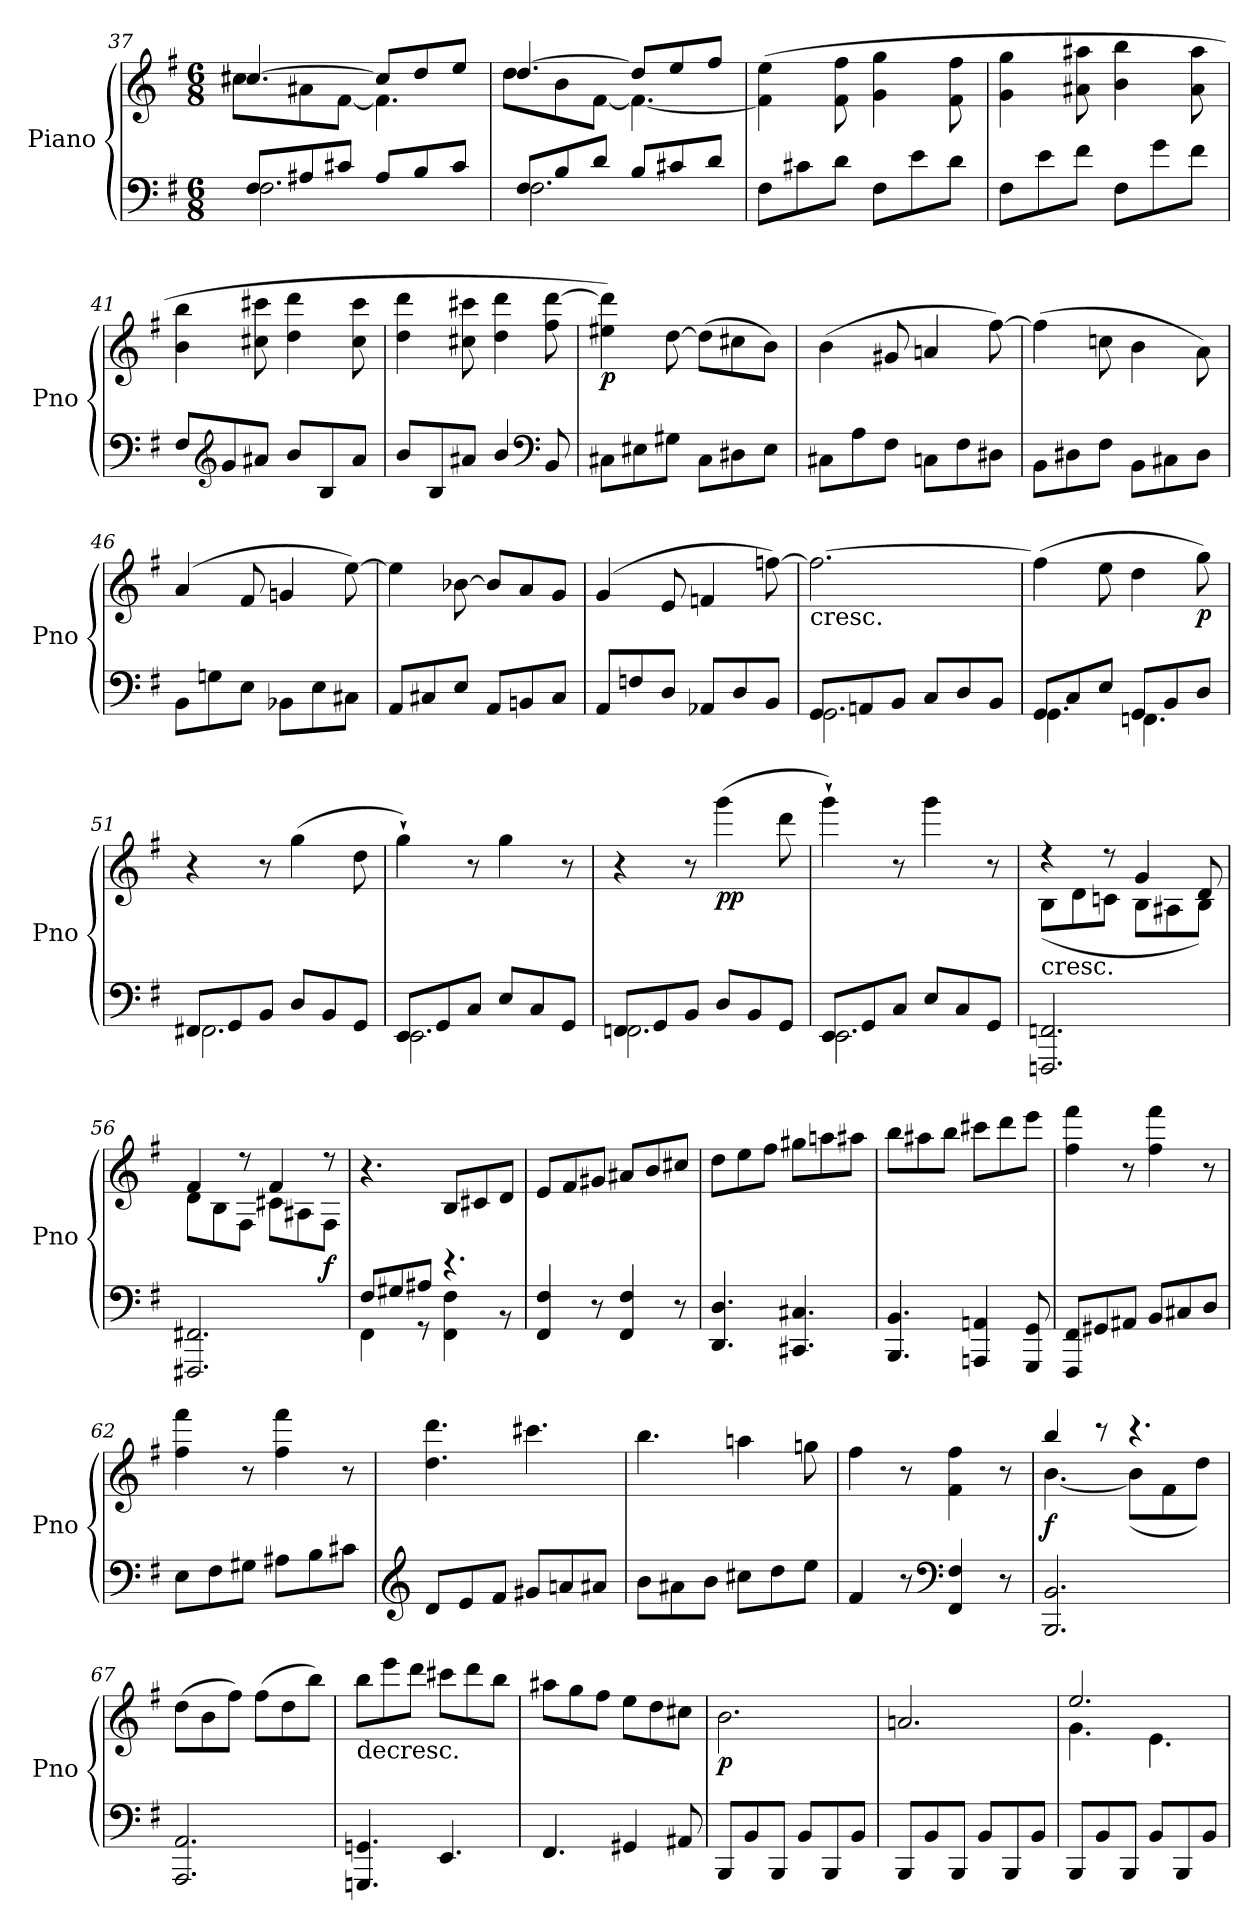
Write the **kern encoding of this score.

**kern	**kern	**dynam
*part1	*part1	*part1
*staff2	*staff1	*staff1/2
*I"Piano	*	*
*I'Pno	*	*
*clefF4	*clefG2	*
*k[f#]	*k[f#]	*
*e:	*e:	*
*M6/8	*M6/8	*
=37	=37	=37
*^	*^	*
8F#/L	2.F#\	[4.cc#X/	8cc#\L	.
8A#X/	.	.	8a#X\	.
8c#X/J	.	.	[8f#\J	.
8A#/L	.	8cc#/L]	4.f#\]	.
8B/	.	8dd/	.	.
8c#/J	.	8ee/J	.	.
=38	=38	=38	=38	=38
8F#/L	2.F#\	[4.dd/	8dd\L	.
8B/	.	.	8b\	.
8d/J	.	.	[8f#\J	.
8B/L	.	8dd/L]	4.f#\_	.
8c#X/	.	8ee/	.	.
8d/J	.	8ff#/J	.	.
*v	*v	*	*	*
*	*v	*v	*
!!LO:LB:g=z
=39	=39	=39
8F#\L	(>4f#\] 4ee\	.
8c#X\	.	.
8d\J	8f#\ 8ff#\	.
8F#\L	4g\ 4gg\	.
8e\	.	.
8d\J	8f#\ 8ff#\	.
=40	=40	=40
8F#\L	4g\ 4gg\	.
8e\	.	.
8f#\J	8a#X\ 8aa#X\	.
8F#\L	4b\ 4bb\	.
8g\	.	.
8f#\J	8a#\ 8aa#\	.
=41	=41	=41
8F#/L	4b\ 4bb\	.
*clefG2	*	*
8g/	.	.
8a#X/J	8cc#X\ 8ccc#X\	.
8b/L	4dd\ 4ddd\	.
8B/	.	.
8a#/J	8cc#\ 8ccc#\	.
=42	=42	=42
8b/L	4dd\ 4ddd\	.
8B/	.	.
8a#X/J	8cc#X\ 8ccc#X\	.
4b/	4dd\ 4ddd\	.
*clefF4	*	*
8BB/	8ff#\ [8ddd\	.
=43	=43	=43
!	!	!LO:DY:b
8C#X\L	4ee#X\ 4ddd\])	p
8E#X\	.	.
8G#X\J	[8dd\	.
8C#\L	(>8dd\L]	.
8D#X\	8cc#X\	.
8E#\J	8b\J)	.
!!LO:LB:g=z
=44	=44	=44
8C#X\L	(>4b\	.
8A\	.	.
8F#\J	8g#X/	.
8Cn\L	4an/	.
8F#\	.	.
8D#X\J	[8ff#\)	.
=45	=45	=45
8BB\L	(>4ff#\]	.
8D#X\	.	.
8F#\J	8ccn\	.
8BB\L	4b\	.
8C#X\	.	.
8D#\J	8a\)	.
=46	=46	=46
8BB\L	(>4a/	.
8Gn\	.	.
8E\J	8f#/	.
8BB-X\L	4gn/	.
8E\	.	.
8C#X\J	[8ee\)	.
=47	=47	=47
8AA/L	4ee\]	.
8C#X/	.	.
8E/J	[8b-X\	.
8AA/L	8b-/L]	.
8BBn/	8a/	.
8C#/J	8g/J	.
=48	=48	=48
8AA/L	(>4g/	.
8Fn/	.	.
8D/J	8e/	.
8AA-X/L	4fn/	.
8D/	.	.
8BB/J	[8ffn\)	.
!!LO:LB:g=z
=49	=49	=49
*^	*	*
!	!	!LO:TX:b:t=cresc.	!
8GG/L	2.GG\	2.ff\_	.
8AAn/	.	.	.
8BB/J	.	.	.
8C/L	.	.	.
8D/	.	.	.
8BB/J	.	.	.
=50	=50	=50	=50
8GG/L	4.GG\	(>4ff\]	.
8C/	.	.	.
8E/J	.	8ee\	.
8GG/L	4.FFn\	4dd\	.
8BB/	.	.	.
!	!	!	!LO:DY:b
8D/J	.	8gg\)	p
=51	=51	=51	=51
8FF#X/L	2.FF#\	4r	.
8GG/	.	.	.
8BB/J	.	8r	.
8D/L	.	(>4gg\	.
8BB/	.	.	.
8GG/J	.	8dd\	.
=52	=52	=52	=52
8EE/L	2.EE\	4gg`\)	.
8GG/	.	.	.
8C/J	.	8r	.
8E/L	.	4gg\	.
8C/	.	.	.
8GG/J	.	8r	.
=53	=53	=53	=53
8FFn/L	2.FF\	4r	.
8GG/	.	.	.
8BB/J	.	8r	.
!	!	!	!LO:DY:b
8D/L	.	(>4ggg\	pp
8BB/	.	.	.
8GG/J	.	8ddd\	.
!!LO:LB:g=z
=54	=54	=54	=54
8EE/L	2.EE\	4ggg`\)	.
8GG/	.	.	.
8C/J	.	8r	.
8E/L	.	4ggg\	.
8C/	.	.	.
8GG/J	.	8r	.
*v	*v	*	*
=55	=55	=55
*	*^	*
!	!LO:TX:b:t=cresc.	!	!
2.FFFn/ 2.FFn/	4r	(<8B\L	.
.	.	8d\	.
.	8r	8cn\J	.
.	4g/	8B\L	.
.	.	8A#X\	.
.	8d/	8B\J)	.
=56	=56	=56	=56
2.FFF#X/ 2.FF#X/	4f#/	8d\L	.
.	.	8B\	.
.	8r	8F#\J	.
.	4f#/	8c#X\L	.
.	.	8A#X\	.
!	!	!	!LO:DY:b
.	8r	8F#\J	f
*	*v	*v	*
=57	=57	=57
*^	*	*
8F#/L	4FF#\	4.r	.
8G#X/	.	.	.
8A#X/J	8r	.	.
4.r	4FF#\ 4F#\	8B/L	.
.	.	8c#X/	.
.	8r	8d/J	.
*v	*v	*	*
=58	=58	=58
4FF#/ 4F#/	8e/L	.
.	8f#/	.
8r	8g#X/J	.
4FF#/ 4F#/	8a#X/L	.
.	8b/	.
8r	8cc#X/J	.
!!LO:LB:g=z
=59	=59	=59
4.DD/ 4.D/	8dd\L	.
.	8ee\	.
.	8ff#\J	.
4.CC#X/ 4.C#X/	8gg#X\L	.
.	8aan\	.
.	8aa#X\J	.
=60	=60	=60
4.BBB/ 4.BB/	8bb\L	.
.	8aa#X\	.
.	8bb\J	.
4AAAn/ 4AAn/	8ccc#X\L	.
.	8ddd\	.
8GGG/ 8GG/	8eee\J	.
=61	=61	=61
8FFF#/ 8FF#/L	4ff#\ 4fff#\	.
8GG#X/	.	.
8AA#X/J	8r	.
8BB/L	4ff#\ 4fff#\	.
8C#X/	.	.
8D/J	8r	.
=62	=62	=62
8E\L	4ff#\ 4fff#\	.
8F#\	.	.
8G#X\J	8r	.
8A#X\L	4ff#\ 4fff#\	.
8B\	.	.
8c#X\J	8r	.
=63	=63	=63
*clefG2	*	*
8d/L	4.dd\ 4.ddd\	.
8e/	.	.
8f#/J	.	.
8g#X/L	4.ccc#X\	.
8an/	.	.
8a#X/J	.	.
!!LO:PB:g=z
=64	=64	=64
8b\L	4.bb\	.
8a#X\	.	.
8b\J	.	.
8cc#X\L	4aan\	.
8dd\	.	.
8ee\J	8ggn\	.
=65	=65	=65
4f#/	4ff#\	.
8r	8r	.
*clefF4	*	*
4FF#/ 4F#/	4f#\ 4ff#\	.
8r	8r	.
=66	=66	=66
*	*^	*
!	!	!	!LO:DY:b
2.BBB/ 2.BB/	4bb/	[4.b\	f
.	8r	.	.
.	4.r	(<8b\L]	.
.	.	8f#\	.
.	.	8dd\J)	.
*	*v	*v	*
=67	=67	=67
2.AAA/ 2.AA/	(>8dd\L	.
.	8b\	.
.	8ff#\J)	.
.	(>8ff#\L	.
.	8dd\	.
.	8bb\J)	.
=68	=68	=68
!	!LO:TX:b:t=decresc.	!
4.GGGn/ 4.GGn/	8bb\L	.
.	8eee\	.
.	8ddd\J	.
4.EE/	8ccc#X\L	.
.	8ddd\	.
.	8bb\J	.
=69	=69	=69
4.FF#/	8aa#X\L	.
.	8gg\	.
.	8ff#\J	.
4GG#X/	8ee\L	.
.	8dd\	.
8AA#X/	8cc#X\J	.
!!LO:LB:g=z
=70	=70	=70
!	!	!LO:DY:b
8BBB/L	2.b\	p
8BB/	.	.
8BBB/J	.	.
8BB/L	.	.
8BBB/	.	.
8BB/J	.	.
=71	=71	=71
8BBB/L	2.an/	.
8BB/	.	.
8BBB/J	.	.
8BB/L	.	.
8BBB/	.	.
8BB/J	.	.
=72	=72	=72
*	*^	*
8BBB/L	2.ee/	4.g\	.
8BB/	.	.	.
8BBB/J	.	.	.
8BB/L	.	4.e\	.
8BBB/	.	.	.
8BB/J	.	.	.
*	*v	*v	*
=	=	=
*-	*-	*-
